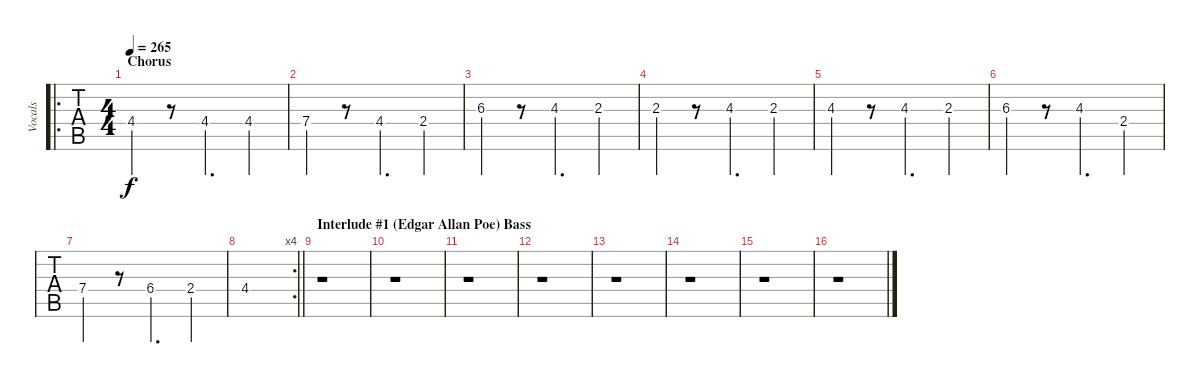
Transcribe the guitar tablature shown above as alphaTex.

\track ("Vocals" "Vocals") {instrument lead5charang}
\staff {tabs}
\tuning (Db4 Ab3 E3 B2 Gb2 Db2) {hide}
\ro
\ts (4 4)
\section ("" "Chorus")
\tempo 265
\clef g2
\ks c
4.4.4{dy f instrument lead5charang} r.8 4.4.4{d} 4.4.4 |
7.4.4 r.8 4.4.4{d} 2.4.4 |
6.3.4 r.8 4.3.4{d} 2.3.4 |
2.3.4 r.8 4.3.4{d} 2.3.4 |
4.3.4 r.8 4.3.4{d} 2.3.4 |
6.3.4 r.8 4.3.4{d} 2.4.4 |
7.4.4 r.8 6.4.4{d} 2.4.4 |
\rc 4
\barLineRight lightlight
4.4.1 |
\section ("" "Interlude #1 (Edgar Allan Poe) Bass")
r.1 |
r.1 |
r.1 |
r.1 |
r.1 |
r.1 |
r.1 |
r.1
